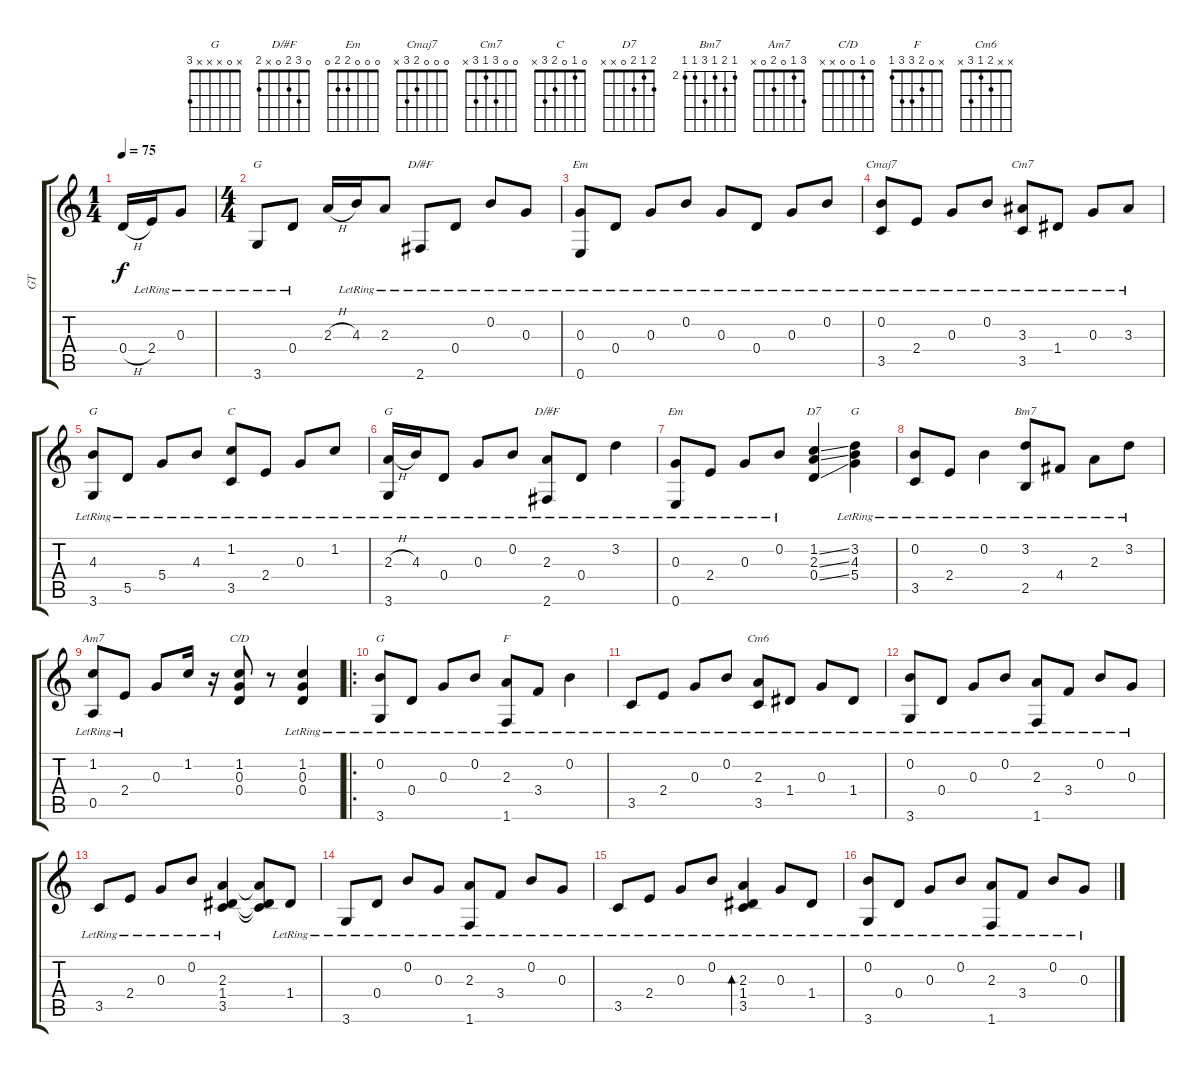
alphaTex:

\track ("GT" "GT") {instrument acousticguitarsteel}
\staff {score tabs}
\tuning (E4 B3 G3 D3 A2 E2) {hide}
\chord ("G" 0 0 0 0 0 3)
\chord ("D/#F" 0 0 0 0 0 2)
\chord ("Em" 0 0 0 0 0 0)
\chord ("Cmaj7" 0 0 0 2 3 x)
\chord ("Cm7" 0 0 3 1 3 x)
\chord ("G" 3 3 4 5 5 3) {firstfret 3}
\chord ("C" 0 1 0 2 3 x)
\chord ("G" 0 0 2 0 0 3)
\chord ("D/#F" 0 3 2 0 x 2)
\chord ("Em" 0 0 0 2 2 0)
\chord ("D7" 2 1 2 0 x x)
\chord ("G" x 3 4 5 x x) {firstfret 3}
\chord ("Bm7" 2 3 2 4 2 2) {firstfret 2}
\chord ("Am7" 3 1 0 2 0 x)
\chord ("C/D" 0 1 0 0 x x)
\chord ("G" x 0 x x x 3)
\chord ("F" x 0 2 3 3 1)
\chord ("Cm6" x x 2 1 3 x)
\ts (1 4)
\tempo 75
\clef g2
\ks c
0.4{h}.16{dy f instrument acousticguitarsteel} 2.4{lr}.16 0.3{lr}.8 |
\ts (4 4)
3.6{lr}.8{ch "G"} 0.4{lr}.8 2.3{h}.16 4.3{lr}.16 2.3{lr}.8 2.6{lr}.8{ch "D/#F"} 0.4{lr}.8 0.2{lr}.8 0.3{lr}.8 |
(0.3{lr} 0.6{lr}).8{ch "Em"} 0.4{lr}.8 0.3{lr}.8 0.2{lr}.8 0.3{lr}.8 0.4{lr}.8 0.3{lr}.8 0.2{lr}.8 |
(0.2{lr} 3.5{lr}).8{ch "Cmaj7"} 2.4{lr}.8 0.3{lr}.8 0.2{lr}.8 (3.3{lr} 3.5{lr}).8{ch "Cm7"} 1.4{lr}.8 0.3{lr}.8 3.3{lr}.8 |
(4.3{lr} 3.6{lr}).8{ch "G"} 5.5{lr}.8 5.4{lr}.8 4.3{lr}.8 (1.2{lr} 3.5{lr}).8{ch "C"} 2.4{lr}.8 0.3{lr}.8 1.2{lr}.8 |
(2.3{h} 3.6{lr}).16{ch "G"} 4.3{lr}.16 0.4{lr}.8 0.3{lr}.8 0.2{lr}.8 (2.3{lr} 2.6{lr}).8{ch "D/#F"} 0.4{lr}.8 3.2{lr}.4 |
(0.3{lr} 0.6{lr}).8{ch "Em"} 2.4{lr}.8 0.3{lr}.8 0.2{lr}.8 (1.2{ss} 2.3{ss} 0.4{ss}).4{ch "D7"} (3.2{lr} 4.3{lr} 5.4{lr}).4{ch "G"} |
(0.2{lr} 3.5{lr}).8 2.4{lr}.8 0.2{lr}.4 (3.2{lr} 2.5{lr}).8{ch "Bm7"} 4.4{lr}.8 2.3{lr}.8 3.2{lr}.8 |
(1.2{lr} 0.5).8{ch "Am7"} 2.4{lr}.8 0.3.8 1.2.16 r.16 (1.2 0.3 0.4).8{ch "C/D"} r.8 (1.2{lr} 0.3{lr} 0.4{lr}).4 |
\ro
(0.2{lr} 3.6{lr}).8{ch "G"} 0.4{lr}.8 0.3{lr}.8 0.2{lr}.8 (2.3{lr} 1.6{lr}).8{ch "F"} 3.4{lr}.8 0.2{lr}.4 |
3.5{lr}.8 2.4{lr}.8 0.3{lr}.8 0.2{lr}.8 (2.3{lr} 3.5{lr}).8{ch "Cm6"} 1.4{lr}.8 0.3{lr}.8 1.4{lr}.8 |
(0.2{lr} 3.6{lr}).8 0.4{lr}.8 0.3{lr}.8 0.2{lr}.8 (2.3{lr} 1.6{lr}).8 3.4{lr}.8 0.2{lr}.8 0.3{lr}.8 |
3.5{lr}.8 2.4{lr}.8 0.3{lr}.8 0.2{lr}.8 (2.3{lr} 1.4{lr} 3.5{lr}).4 (2.3{t} 1.4{t} 3.5{t}).8 1.4{lr}.8 |
3.6{lr}.8 0.4{lr}.8 0.2{lr}.8 0.3{lr}.8 (2.3{lr} 1.6{lr}).8 3.4{lr}.8 0.2{lr}.8 0.3{lr}.8 |
3.5{lr}.8 2.4{lr}.8 0.3{lr}.8 0.2{lr}.8 (2.3{lr} 1.4{lr} 3.5{lr}).4{bd 240} 0.3{lr}.8 1.4{lr}.8 |
(0.2{lr} 3.6{lr}).8 0.4{lr}.8 0.3{lr}.8 0.2{lr}.8 (2.3{lr} 1.6{lr}).8 3.4{lr}.8 0.2{lr}.8 0.3{lr}.8
